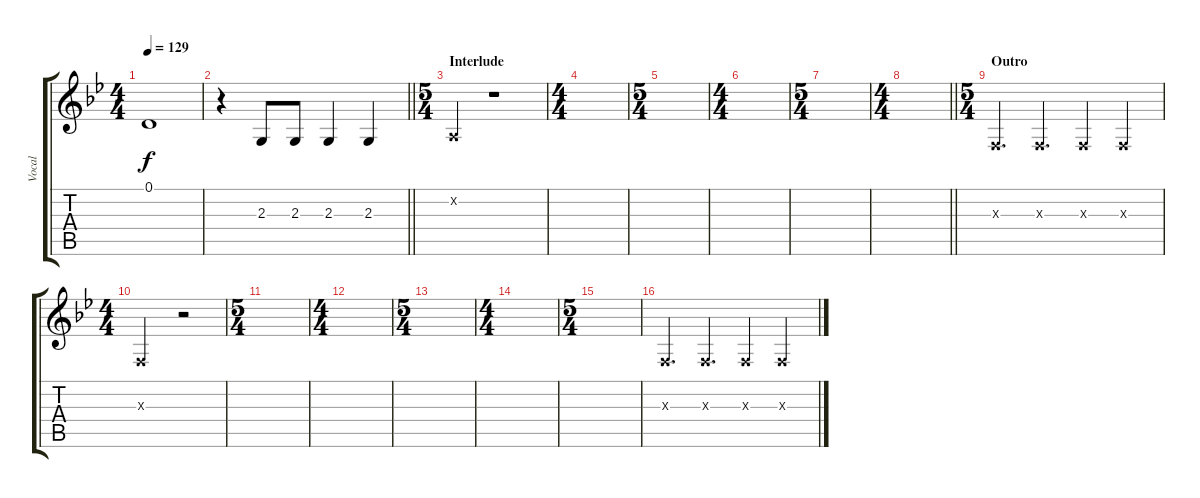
\track ("Vocal" "Vocal") {instrument lead6voice}
\staff {score tabs}
\tuning (D4 A3 F3 C3 G2 C2) {hide}
\ts (4 4)
\tempo 129
\clef g2
\ks bb
0.1.1{dy f} |
\barLineRight lightlight
r.4 2.3.8 2.3.8 2.3.4 2.3.4 |
\ts (5 4)
\section ("" "Interlude")
0.2{x}.4 r.1 |
\ts (4 4)
|
\ts (5 4)
|
\ts (4 4)
|
\ts (5 4)
|
\ts (4 4)
\barLineRight lightlight
|
\ts (5 4)
\section ("" "Outro")
0.3{x}.4{d} 0.3{x}.4{d} 0.3{x}.4 0.3{x}.4 |
\ts (4 4)
0.3{x}.2 r.2 |
\ts (5 4)
|
\ts (4 4)
|
\ts (5 4)
|
\ts (4 4)
|
\ts (5 4)
|
0.3{x}.4{d} 0.3{x}.4{d} 0.3{x}.4 0.3{x}.4
